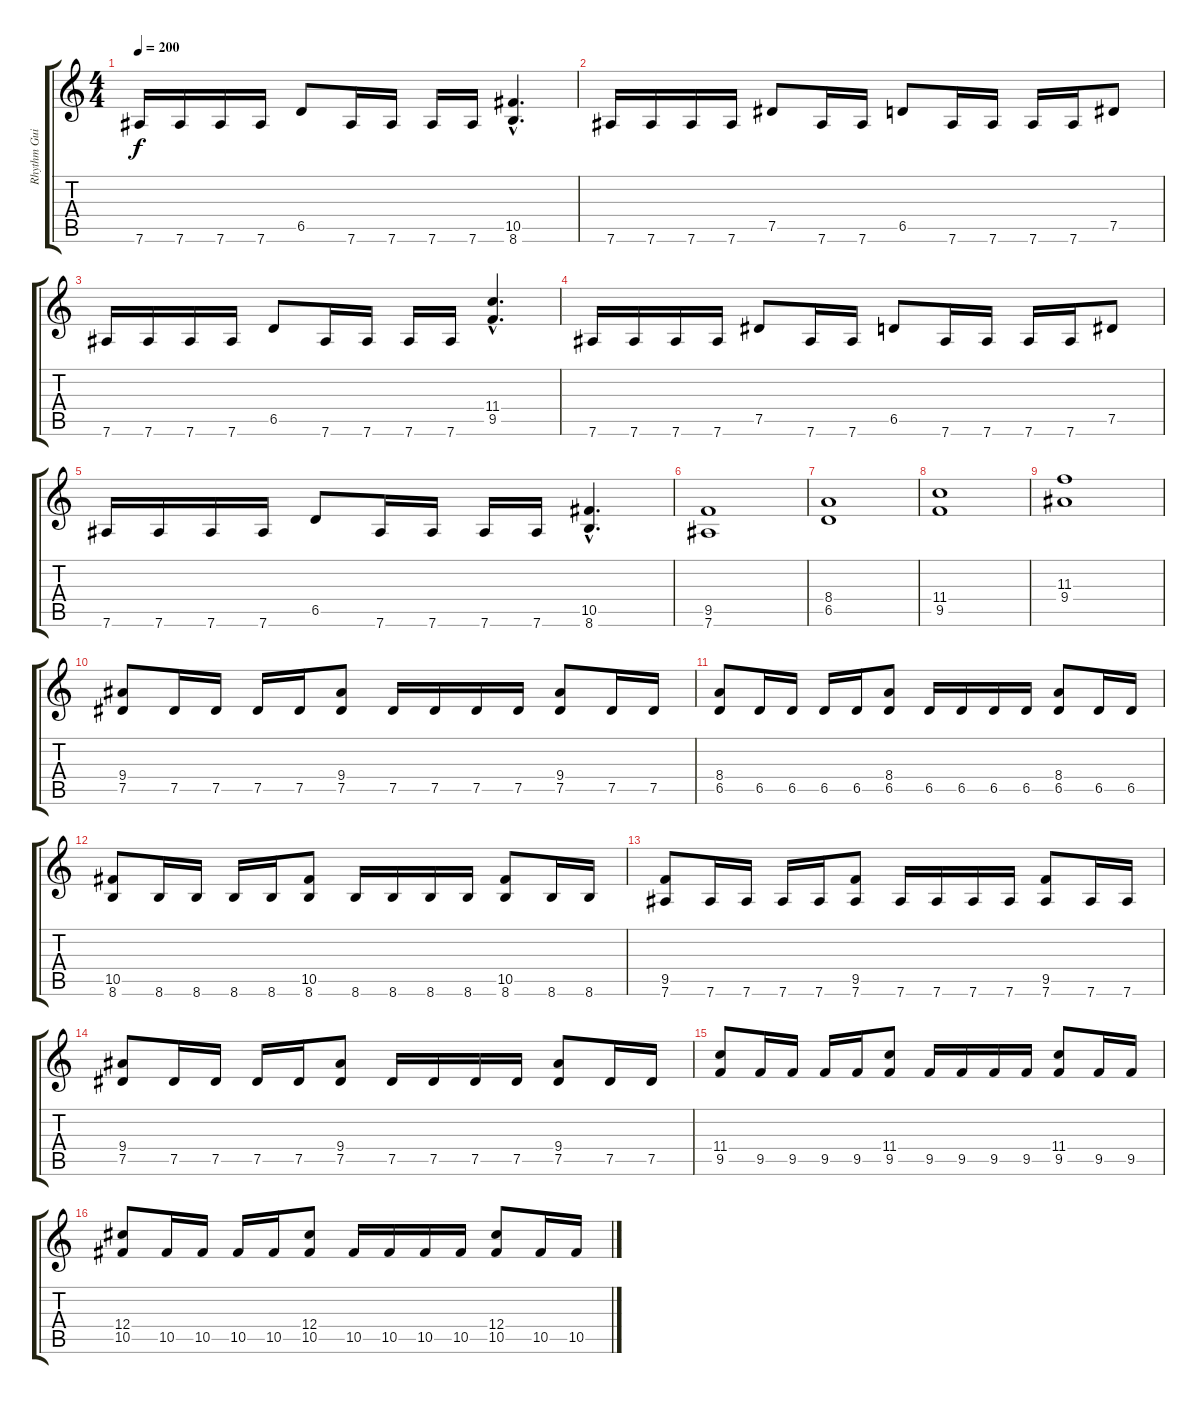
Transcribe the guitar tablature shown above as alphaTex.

\track ("Rhythm Guitar" "Rhythm Gui") {instrument distortionguitar}
\staff {score tabs}
\tuning (Eb4 Bb3 Gb3 Db3 Ab2 Eb2) {hide}
\ts (4 4)
\tempo 200
\clef g2
\ks c
7.6.16{dy f} 7.6.16 7.6.16 7.6.16 6.5.8 7.6.16 7.6.16 7.6.16 7.6.16 (10.5{hac} 8.6{hac}).4{d} |
7.6.16 7.6.16 7.6.16 7.6.16 7.5.8 7.6.16 7.6.16 6.5.8 7.6.16 7.6.16 7.6.16 7.6.16 7.5.8 |
7.6.16 7.6.16 7.6.16 7.6.16 6.5.8 7.6.16 7.6.16 7.6.16 7.6.16 (11.4{hac} 9.5{hac}).4{d} |
7.6.16 7.6.16 7.6.16 7.6.16 7.5.8 7.6.16 7.6.16 6.5.8 7.6.16 7.6.16 7.6.16 7.6.16 7.5.8 |
7.6.16 7.6.16 7.6.16 7.6.16 6.5.8 7.6.16 7.6.16 7.6.16 7.6.16 (10.5{hac} 8.6{hac}).4{d} |
(9.5 7.6).1 |
(8.4 6.5).1 |
(11.4 9.5).1 |
(11.3 9.4).1 |
(9.4 7.5).8{instrument distortionguitar} 7.5.16 7.5.16 7.5.16 7.5.16 (9.4 7.5).8 7.5.16 7.5.16 7.5.16 7.5.16 (9.4 7.5).8 7.5.16 7.5.16 |
(8.4 6.5).8 6.5.16 6.5.16 6.5.16 6.5.16 (8.4 6.5).8 6.5.16 6.5.16 6.5.16 6.5.16 (8.4 6.5).8 6.5.16 6.5.16 |
(10.5 8.6).8 8.6.16 8.6.16 8.6.16 8.6.16 (10.5 8.6).8 8.6.16 8.6.16 8.6.16 8.6.16 (10.5 8.6).8 8.6.16 8.6.16 |
(9.5 7.6).8 7.6.16 7.6.16 7.6.16 7.6.16 (9.5 7.6).8 7.6.16 7.6.16 7.6.16 7.6.16 (9.5 7.6).8 7.6.16 7.6.16 |
(9.4 7.5).8 7.5.16 7.5.16 7.5.16 7.5.16 (9.4 7.5).8 7.5.16 7.5.16 7.5.16 7.5.16 (9.4 7.5).8 7.5.16 7.5.16 |
(11.4 9.5).8 9.5.16 9.5.16 9.5.16 9.5.16 (11.4 9.5).8 9.5.16 9.5.16 9.5.16 9.5.16 (11.4 9.5).8 9.5.16 9.5.16 |
(12.4 10.5).8 10.5.16 10.5.16 10.5.16 10.5.16 (12.4 10.5).8 10.5.16 10.5.16 10.5.16 10.5.16 (12.4 10.5).8 10.5.16 10.5.16
